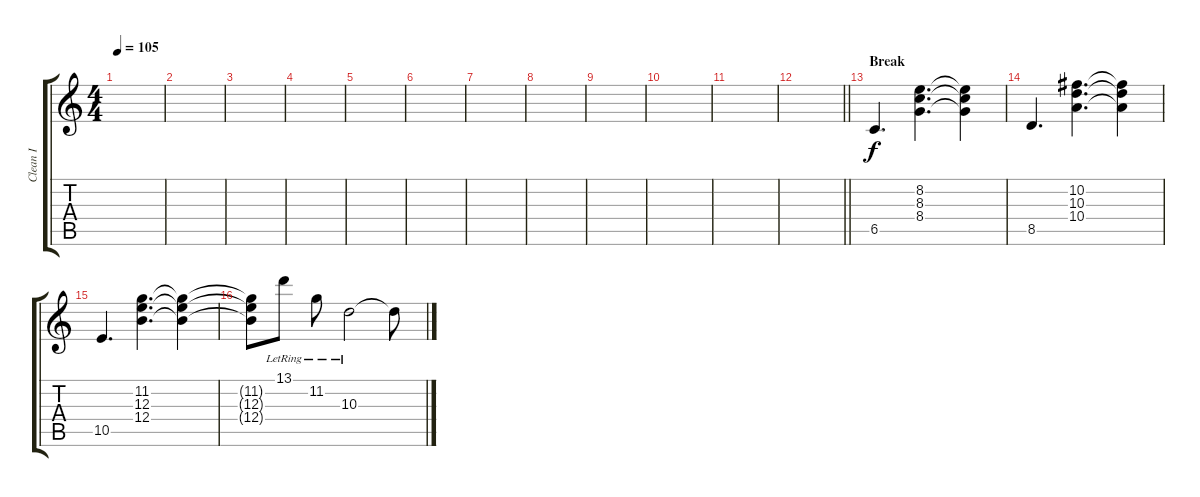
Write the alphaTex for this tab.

\track ("Clean I" "Clean I") {instrument acousticguitarsteel}
\staff {score tabs}
\tuning (Db4 Ab3 E3 B2 Gb2 B1) {hide}
\ts (4 4)
\tempo 105
\clef g2
\ks c
|
|
|
|
|
|
|
|
|
|
|
\barLineRight lightlight
|
\section ("" "Break")
6.5.4{d} (8.2 8.3 8.4).4{d} (8.2{t} 8.3{t} 8.4{t}).4 |
8.5.4{d} (10.2 10.3 10.4).4{d} (10.2{t} 10.3{t} 10.4{t}).4 |
10.5.4{d} (11.2 12.3 12.4).4{d} (11.2{t} 12.3{t} 12.4{t}).4 |
(11.2{t} 12.3{t} 12.4{t}).8 13.1{lr}.8 11.2{lr}.8 10.3{lr}.2 10.3{t}.8
